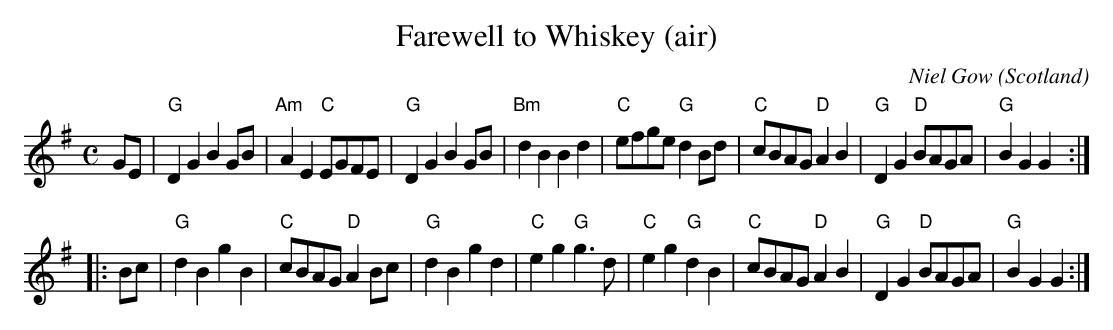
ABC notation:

X:1
T:Farewell to Whiskey (air)
O:Scotland
C:Niel Gow
M:C
L:1/8
K:G
GE \
|"G"D2G2 B2GB | "Am"A2E2 "C"EGFE | "G"D2G2 B2GB | "Bm"d2B2 B2d2 \
|"C"efge "G"d2Bd |\
"C"cBAG "D"A2B2 | "G"D2G2 "D"BAGA | "G"B2G2 G2 :|
|:Bc \
|"G"d2B2 g2B2 | "C"cBAG "D"A2Bc |\
 "G"d2B2 g2d2 | "C"e2g2 "G"g3d \
|"C"e2g2 "G"d2B2 | "C"cBAG "D"A2B2 | "G"D2G2 "D"BAGA | "G"B2G2 G2 :|
